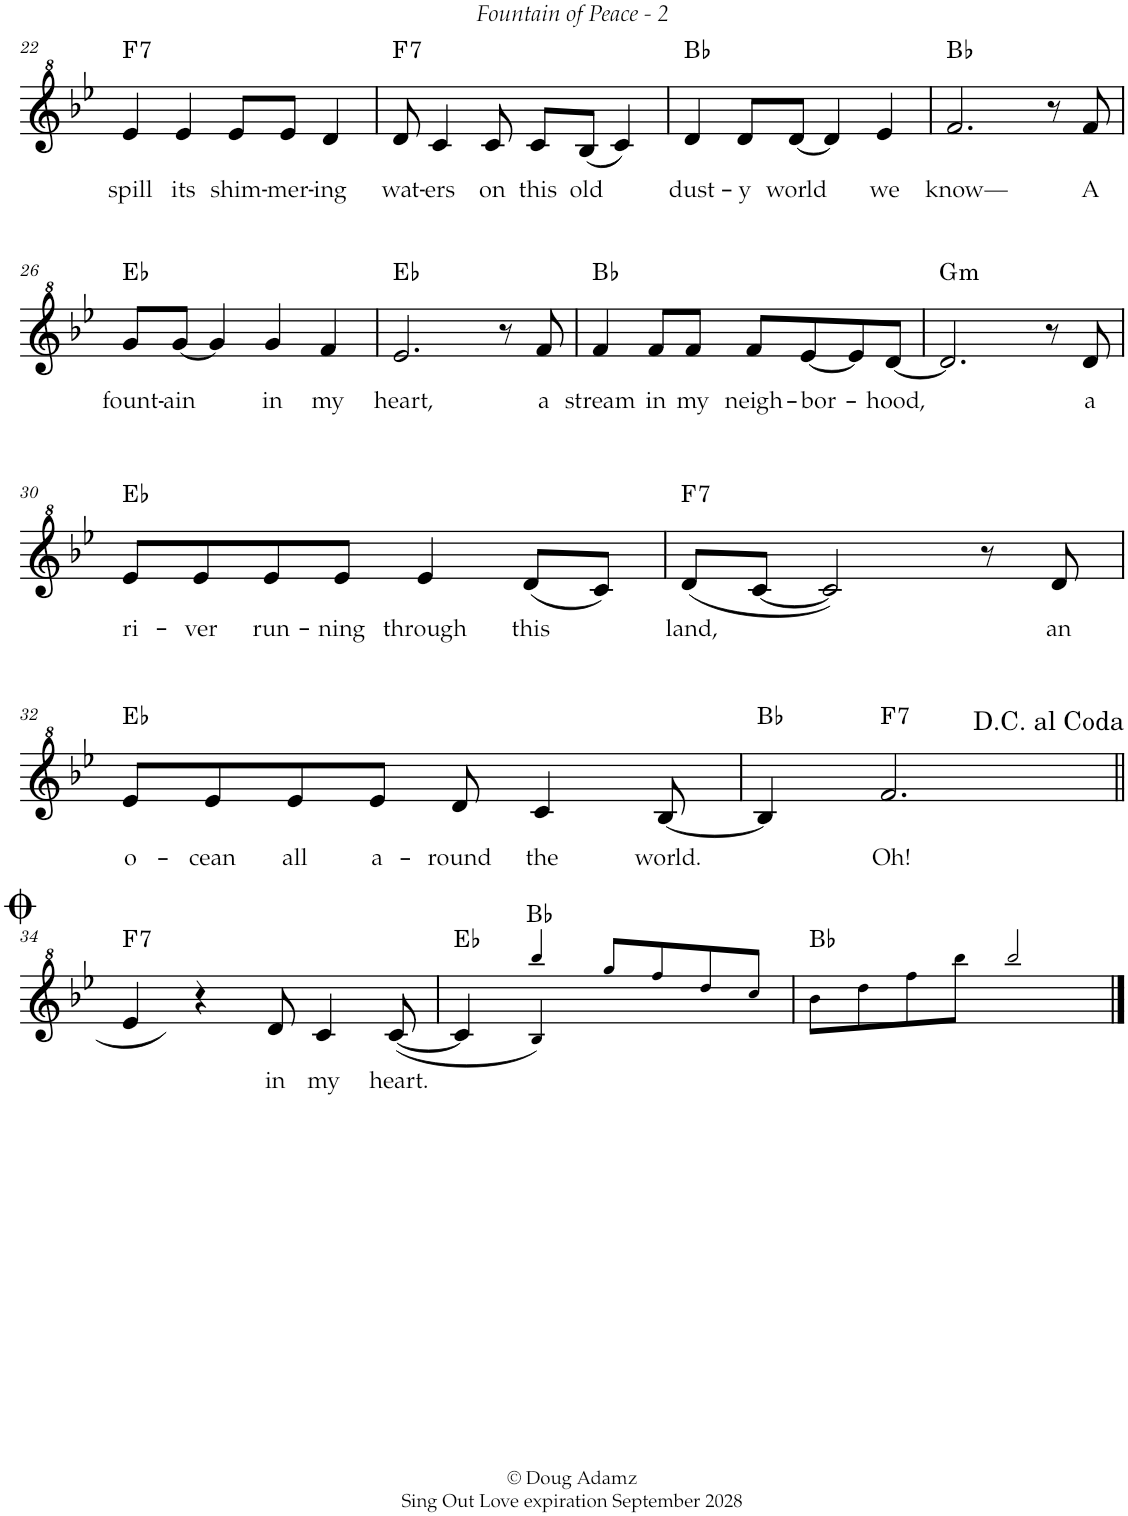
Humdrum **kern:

**kern	**text	**harte
*part1	*part1	*part1
*staff1	*staff1	*
*I"Guitar	*	*
*I'Guit.	*	*
!!LO:PB:g=z
*clefG^2	*	*
*Trd7c12	*	*
*k[b-e-]	*	*
*M4/4	*	*
=22	=22	=22
!	!LO:LY:b	!LO:H:kt=7
4ee-/	spill	F:7
!	!LO:LY:b	!
4ee-/	its	.
!	!LO:LY:b	!
8ee-/L	shim-	.
!	!LO:LY:b	!
8ee-/J	-mer-	.
!	!LO:LY:b	!
4dd/	-ing	.
=23	=23	=23
!	!LO:LY:b	!LO:H:kt=7
8dd/	wat-	F:7
!	!LO:LY:b	!
4cc/	-ers	.
!	!LO:LY:b	!
8cc/	on	.
!	!LO:LY:b	!
8cc/L	this	.
!	!LO:LY:b	!
(8b-/J	old	.
4cc/)	.	.
=24	=24	=24
!	!LO:LY:b	!
4dd/	dust-	Bb:maj
!	!LO:LY:b	!
8dd/L	-y	.
!	!LO:LY:b	!
[8dd/J	world	.
4dd/]	.	.
!	!LO:LY:b	!
4ee-/	we	.
=25	=25	=25
!	!LO:LY:b	!
2.ff/	know—	Bb:maj
8r	.	.
!	!LO:LY:b	!
8ff/	A	.
!!LO:LB:g=z
=26	=26	=26
!	!LO:LY:b	!
8gg/L	fount-	Eb:maj
!	!LO:LY:b	!
[8gg/J	-ain	.
4gg/]	.	.
!	!LO:LY:b	!
4gg/	in	.
!	!LO:LY:b	!
4ff/	my	.
=27	=27	=27
!	!LO:LY:b	!
2.ee-/	heart,	Eb:maj
8r	.	.
!	!LO:LY:b	!
8ff/	a	.
=28	=28	=28
!	!LO:LY:b	!
4ff/	stream	Bb:maj
!	!LO:LY:b	!
8ff/L	in	.
!	!LO:LY:b	!
8ff/J	my	.
!	!LO:LY:b	!
8ff/L	neigh-	.
!	!LO:LY:b	!
[8ee-/	-bor-	.
8ee-/]	.	.
!	!LO:LY:b	!
[8dd/J	-hood,	.
=29	=29	=29
!	!	!LO:H:kt=m
2.dd/]	.	G:min
8r	.	.
!	!LO:LY:b	!
8dd/	a	.
!!LO:LB:g=z
=30	=30	=30
!	!LO:LY:b	!
8ee-/L	ri-	Eb:maj
!	!LO:LY:b	!
8ee-/	-ver	.
!	!LO:LY:b	!
8ee-/	run-	.
!	!LO:LY:b	!
8ee-/J	-ning	.
!	!LO:LY:b	!
4ee-/	through	.
!	!LO:LY:b	!
(8dd/L	this	.
8cc/J)	.	.
=31	=31	=31
!	!LO:LY:b	!LO:H:kt=7
(8dd/L	land,	F:7
[8cc/J	.	.
2cc/])	.	.
8r	.	.
!	!LO:LY:b	!
8dd/	an	.
!!LO:LB:g=z
=32	=32	=32
!	!LO:LY:b	!
8ee-/L	o-	Eb:maj
!	!LO:LY:b	!
8ee-/	-cean	.
!	!LO:LY:b	!
8ee-/	all	.
!	!LO:LY:b	!
8ee-/J	a-	.
!	!LO:LY:b	!
8dd/	-round	.
!	!LO:LY:b	!
4cc/	the	.
!	!LO:LY:b	!
[8b-/	world.	.
=33	=33	=33
4b-/]	.	Bb:maj
!	!LO:LY:b	!LO:H:kt=7
2.ff/	Oh!	F:7
!!LO:LB:g=z
=34||	=34||	=34||
!	!	!LO:H:kt=7
(4ee-/	.	F:7
4r)	.	.
!	!LO:LY:b	!
8dd/	in	.
!	!LO:LY:b	!
4cc/	my	.
!	!LO:LY:b	!
(<[8cc/	heart.	.
=35	=35	=35
*^	*	*
4cc/]	4ryy	.	Eb:maj
4b-!/)	4bbb-!/	.	Bb:maj
2ryy	8ggg!/L	.	.
.	8fff!/	.	.
.	8ddd!/	.	.
.	8ccc!/J	.	.
=36	=36	=36	=36
1ryy	8bb-!\L	.	Bb:maj
.	8ddd!\	.	.
.	8fff!\	.	.
.	8bbb-!\J	.	.
.	2bbb-!/	.	.
*v	*v	*	*
==	==	==
*-	*-	*-
